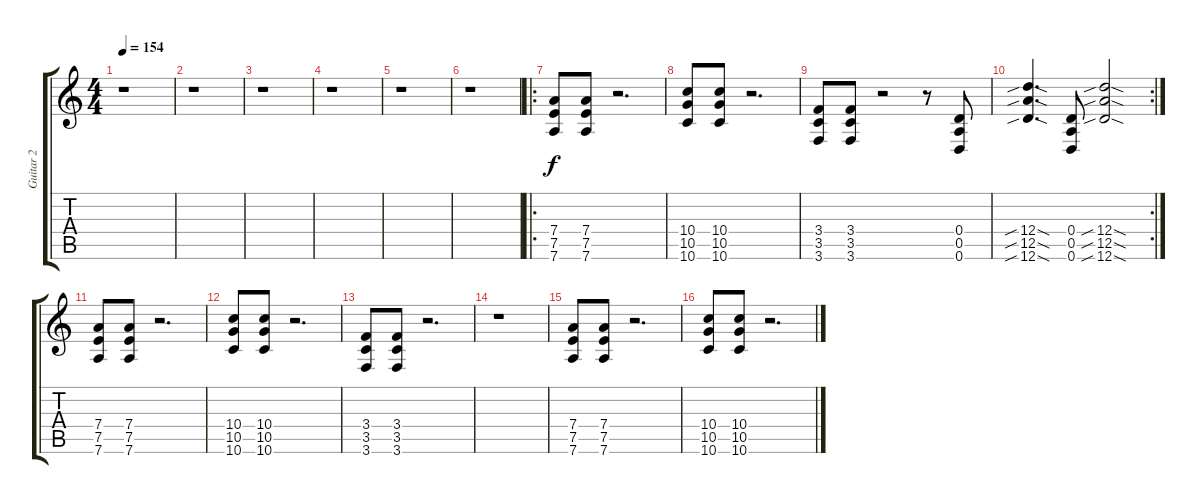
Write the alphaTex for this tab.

\track ("Guitar 2" "Guitar 2") {instrument overdrivenguitar}
\staff {score tabs}
\tuning (E4 B3 G3 D3 A2 D2) {hide}
\ts (4 4)
\tempo 154
\clef g2
\ks c
r.1{dy f} |
r.1 |
r.1 |
r.1 |
r.1 |
r.1 |
\ro
(7.4 7.5 7.6).8 (7.4 7.5 7.6).8 r.2{d} |
(10.4 10.5 10.6).8 (10.4 10.5 10.6).8 r.2{d} |
(3.4 3.5 3.6).8 (3.4 3.5 3.6).8 r.2 r.8 (0.4 0.5 0.6).8 |
\rc 2
(12.4{sib sod} 12.5{sib sod} 12.6{sib sod}).4{d} (0.4 0.5 0.6).8 (12.4{sib sod} 12.5{sib sod} 12.6{sib sod}).2 |
(7.4 7.5 7.6).8 (7.4 7.5 7.6).8 r.2{d} |
(10.4 10.5 10.6).8 (10.4 10.5 10.6).8 r.2{d} |
(3.4 3.5 3.6).8 (3.4 3.5 3.6).8 r.2{d} |
r.1 |
(7.4 7.5 7.6).8 (7.4 7.5 7.6).8 r.2{d} |
(10.4 10.5 10.6).8 (10.4 10.5 10.6).8 r.2{d}
